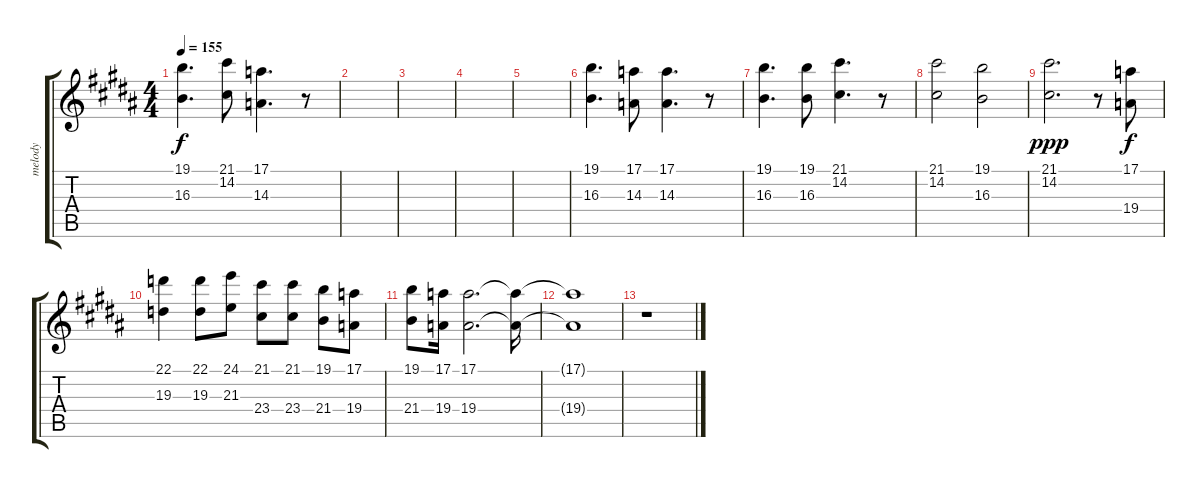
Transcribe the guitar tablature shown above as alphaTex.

\track ("melody" "melody") {instrument flute}
\staff {score tabs}
\tuning (E4 B3 G3 D3 A2 E2) {hide}
\ts (4 4)
\tempo 155
\clef g2
\ks b
(19.1 16.3).4{d dy f} (21.1 14.2).8 (17.1 14.3).4{d} r.8 |
|
|
|
|
(19.1 16.3).4{d} (17.1 14.3).8 (17.1 14.3).4{d} r.8 |
(19.1 16.3).4{d} (19.1 16.3).8 (21.1 14.2).4{d} r.8 |
(21.1 14.2).2 (19.1 16.3).2 |
(21.1 14.2).2{d dy ppp} r.8 (17.1 19.4).8{dy f} |
(22.1 19.3).4 (22.1 19.3).8 (24.1 21.3).8 (21.1 23.4).8 (21.1 23.4).8 (19.1 21.4).8 (17.1 19.4).8 |
(19.1 21.4).8 (17.1 19.4).16 (17.1 19.4).2{d} (17.1{t} 19.4{t}).16 |
(17.1{t} 19.4{t}).1 |
r.1
